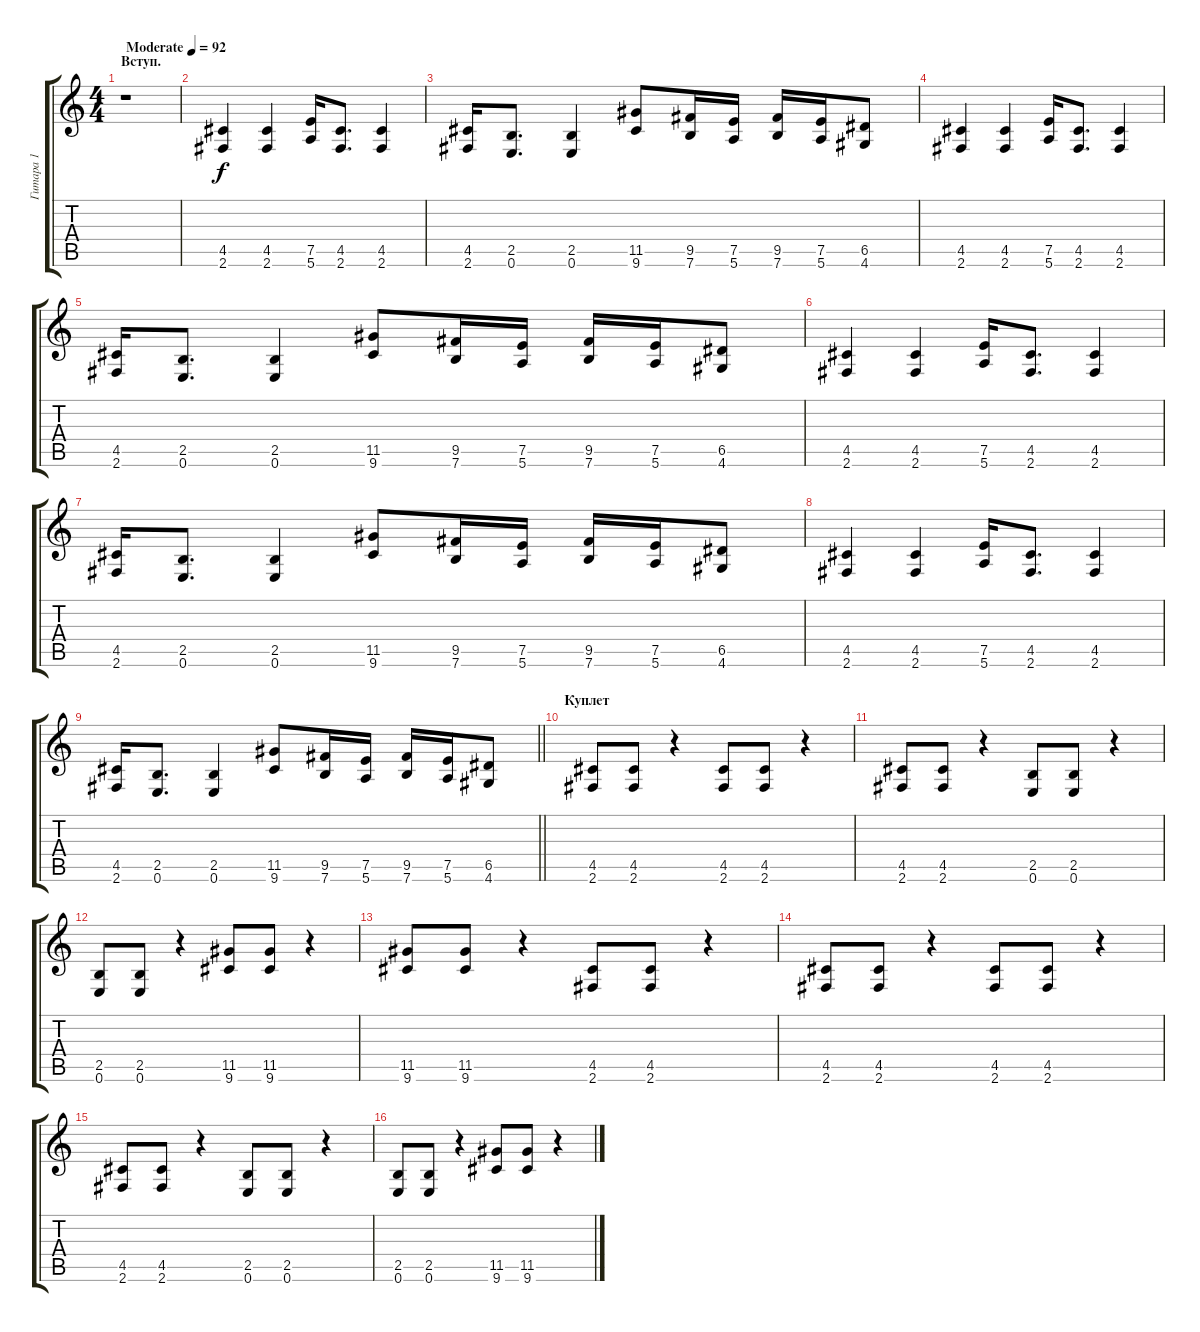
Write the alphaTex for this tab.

\track ("Гитара 1" "Гитара 1") {instrument distortionguitar}
\staff {score tabs}
\tuning (E4 B3 G3 D3 A2 E2) {hide}
\ts (4 4)
\section ("" "Вступ.")
\tempo (92 "Moderate")
\clef g2
\ks c
r.1{dy f instrument distortionguitar} |
(4.5 2.6).4 (4.5 2.6).4 (7.5 5.6).16 (4.5 2.6).8{d} (4.5 2.6).4 |
(4.5 2.6).16 (2.5 0.6).8{d} (2.5 0.6).4 (11.5 9.6).8 (9.5 7.6).16 (7.5 5.6).16 (9.5 7.6).16 (7.5 5.6).16 (6.5 4.6).8 |
(4.5 2.6).4 (4.5 2.6).4 (7.5 5.6).16 (4.5 2.6).8{d} (4.5 2.6).4 |
(4.5 2.6).16 (2.5 0.6).8{d} (2.5 0.6).4 (11.5 9.6).8 (9.5 7.6).16 (7.5 5.6).16 (9.5 7.6).16 (7.5 5.6).16 (6.5 4.6).8 |
(4.5 2.6).4 (4.5 2.6).4 (7.5 5.6).16 (4.5 2.6).8{d} (4.5 2.6).4 |
(4.5 2.6).16 (2.5 0.6).8{d} (2.5 0.6).4 (11.5 9.6).8 (9.5 7.6).16 (7.5 5.6).16 (9.5 7.6).16 (7.5 5.6).16 (6.5 4.6).8 |
(4.5 2.6).4 (4.5 2.6).4 (7.5 5.6).16 (4.5 2.6).8{d} (4.5 2.6).4 |
\barLineRight lightlight
(4.5 2.6).16 (2.5 0.6).8{d} (2.5 0.6).4 (11.5 9.6).8 (9.5 7.6).16 (7.5 5.6).16 (9.5 7.6).16 (7.5 5.6).16 (6.5 4.6).8 |
\section ("" "Куплет")
(4.5 2.6).8 (4.5 2.6).8 r.4 (4.5 2.6).8 (4.5 2.6).8 r.4 |
(4.5 2.6).8 (4.5 2.6).8 r.4 (2.5 0.6).8 (2.5 0.6).8 r.4 |
(2.5 0.6).8 (2.5 0.6).8 r.4 (11.5 9.6).8 (11.5 9.6).8 r.4 |
(11.5 9.6).8 (11.5 9.6).8 r.4 (4.5 2.6).8 (4.5 2.6).8 r.4 |
(4.5 2.6).8 (4.5 2.6).8 r.4 (4.5 2.6).8 (4.5 2.6).8 r.4 |
(4.5 2.6).8 (4.5 2.6).8 r.4 (2.5 0.6).8 (2.5 0.6).8 r.4 |
(2.5 0.6).8 (2.5 0.6).8 r.4 (11.5 9.6).8 (11.5 9.6).8 r.4
